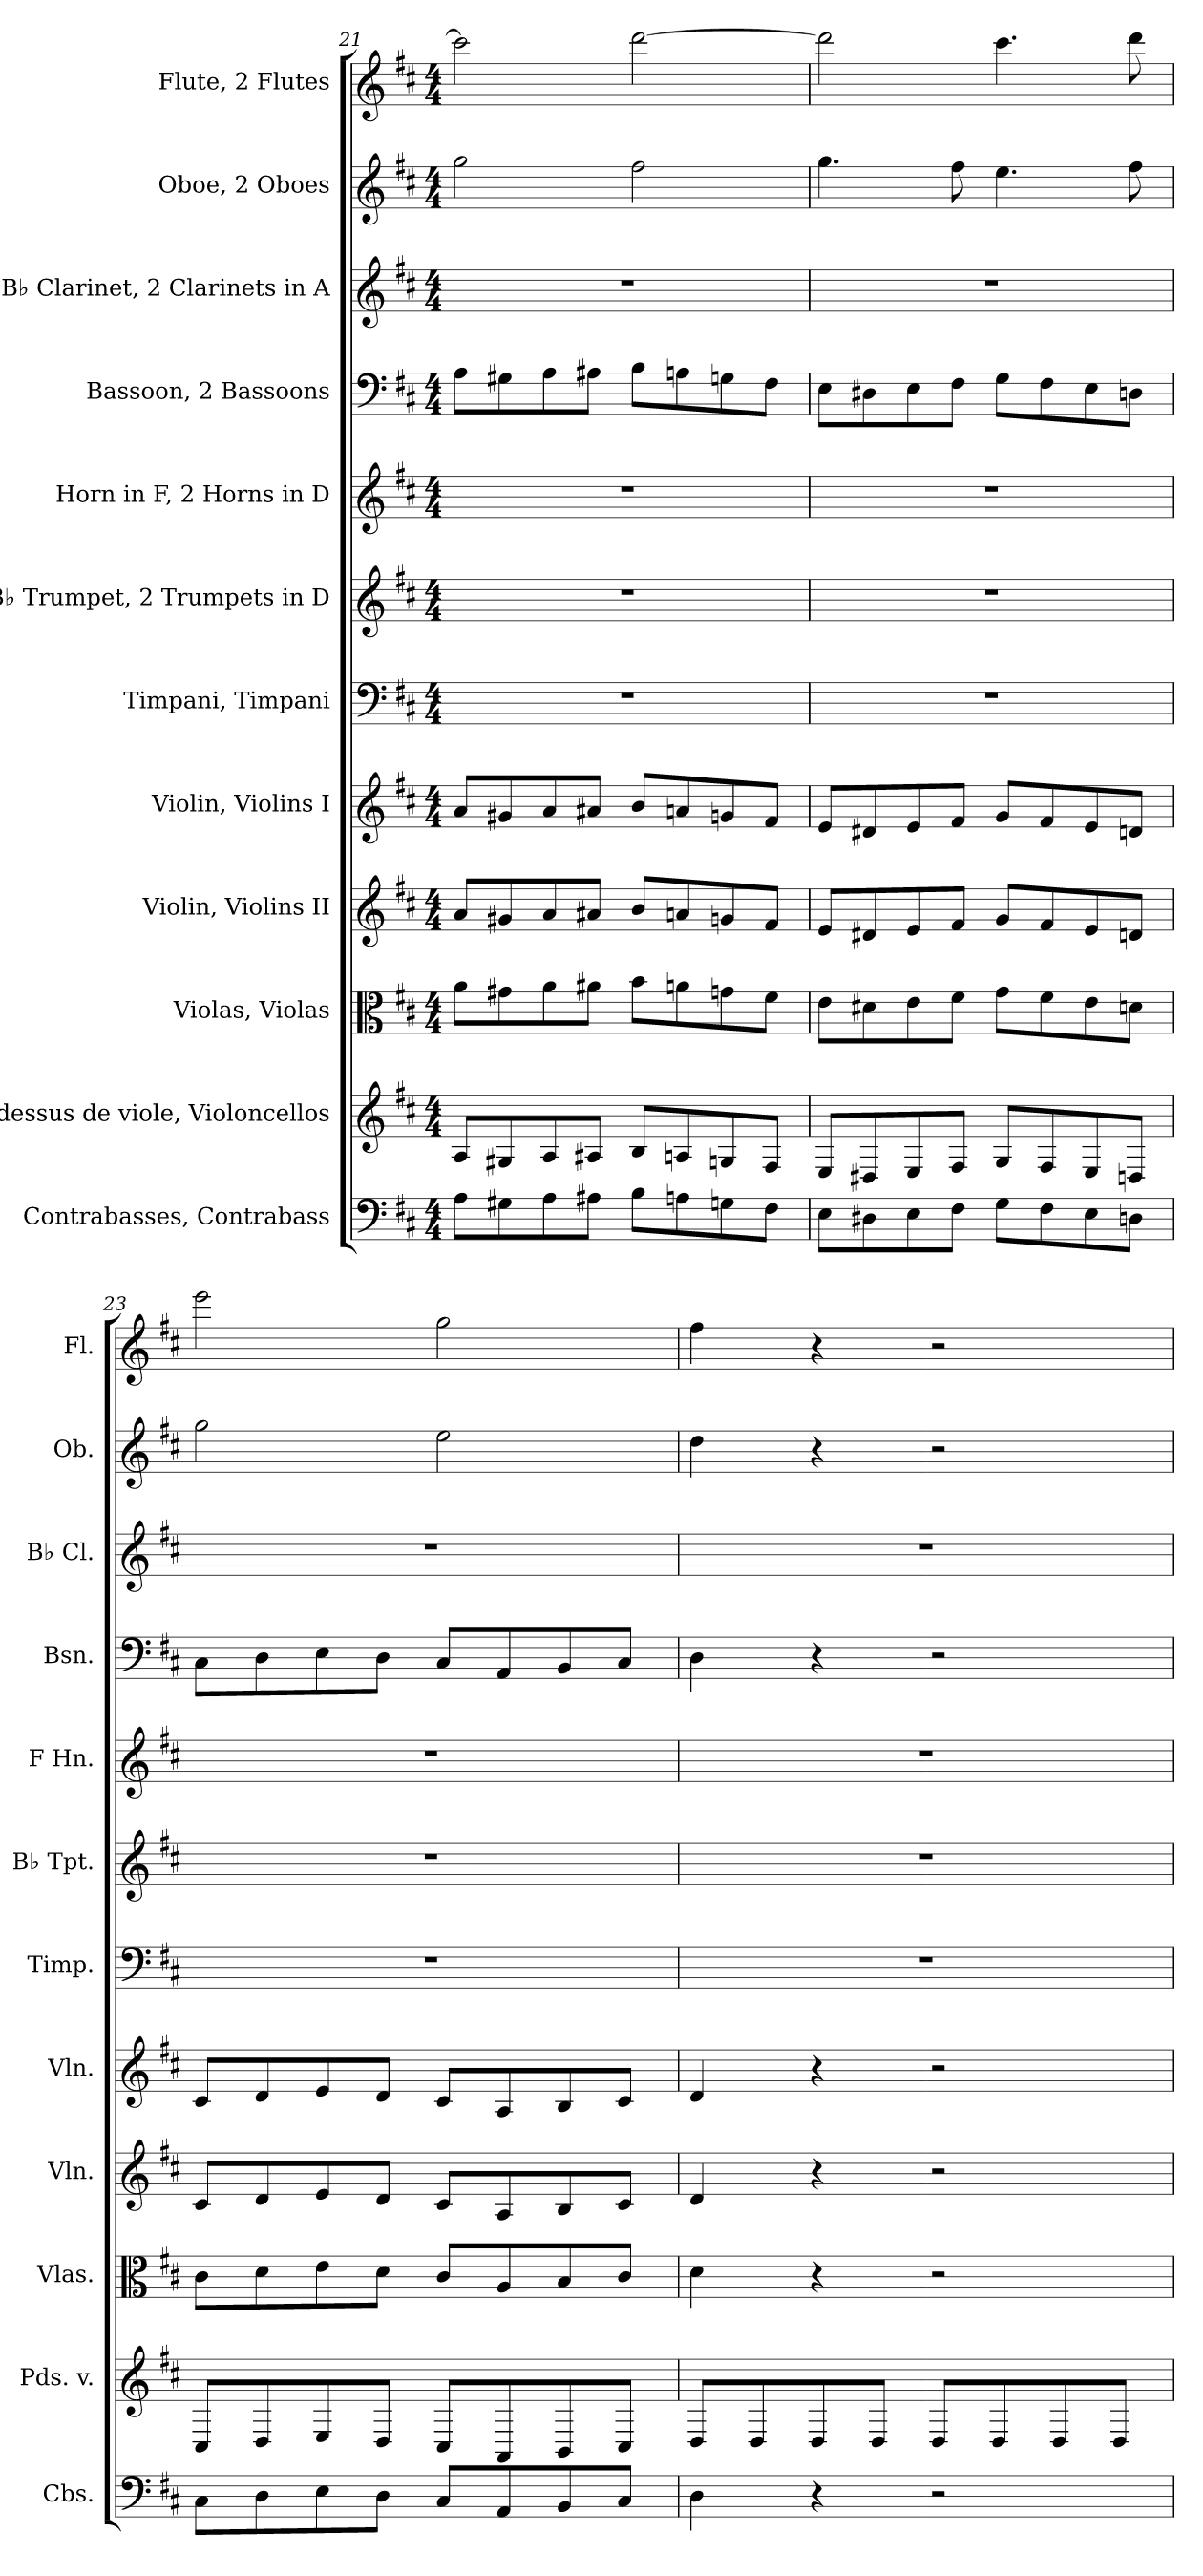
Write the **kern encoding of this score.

**kern	**kern	**kern	**kern	**kern	**kern	**kern	**kern	**kern	**kern	**kern	**kern
*part12	*part11	*part10	*part9	*part8	*part7	*part6	*part5	*part4	*part3	*part2	*part1
*staff12	*staff11	*staff10	*staff9	*staff8	*staff7	*staff6	*staff5	*staff4	*staff3	*staff2	*staff1
*I"Contrabasses, Contrabass	*I"Pardessus de viole, Violoncellos	*I"Violas, Violas	*I"Violin, Violins II	*I"Violin, Violins I	*I"Timpani, Timpani	*I"B♭ Trumpet, 2 Trumpets in D	*I"Horn in F, 2 Horns in D	*I"Bassoon, 2 Bassoons	*I"B♭ Clarinet, 2 Clarinets in A	*I"Oboe, 2 Oboes	*I"Flute, 2 Flutes
*I'Cbs.	*I'Pds. v.	*I'Vlas.	*I'Vln.	*I'Vln.	*I'Timp.	*I'B♭ Tpt.	*I'F Hn.	*I'Bsn.	*I'B♭ Cl.	*I'Ob.	*I'Fl.
*clefF4	*clefG2	*clefC3	*clefG2	*clefG2	*clefF4	*clefG2	*clefG2	*clefF4	*clefG2	*clefG2	*clefG2
*ITrd7c12	*	*	*	*	*	*ITrd1c2	*ITrd4c7	*	*ITrd1c2	*	*
*k[f#c#]	*k[f#c#]	*k[f#c#]	*k[f#c#]	*k[f#c#]	*k[f#c#]	*k[]	*k[f#]	*k[f#c#]	*k[]	*k[f#c#]	*k[f#c#]
*M4/4	*M4/4	*M4/4	*M4/4	*M4/4	*M4/4	*M4/4	*M4/4	*M4/4	*M4/4	*M4/4	*M4/4
=21	=21	=21	=21	=21	=21	=21	=21	=21	=21	=21	=21
8AA\L	8A/L	8a\L	8a/L	8a/L	1r	1r	1r	8A\L	1r	2gg\	2ccc#\]
8GG#X\	8G#X/	8g#X\	8g#X/	8g#X/	.	.	.	8G#X\	.	.	.
8AA\	8A/	8a\	8a/	8a/	.	.	.	8A\	.	.	.
8AA#X\J	8A#X/J	8a#X\J	8a#X/J	8a#X/J	.	.	.	8A#X\J	.	.	.
8BB\L	8B/L	8b\L	8b/L	8b/L	.	.	.	8B\L	.	2ff#\	[2ddd\
8AAn\	8An/	8an\	8an/	8an/	.	.	.	8An\	.	.	.
8GGn\	8Gn/	8gn\	8gn/	8gn/	.	.	.	8Gn\	.	.	.
8FF#\J	8F#/J	8f#\J	8f#/J	8f#/J	.	.	.	8F#\J	.	.	.
=22	=22	=22	=22	=22	=22	=22	=22	=22	=22	=22	=22
8EE\L	8E/L	8e\L	8e/L	8e/L	1r	1r	1r	8E\L	1r	4.gg\	2ddd\]
8DD#X\	8D#X/	8d#X\	8d#X/	8d#X/	.	.	.	8D#X\	.	.	.
8EE\	8E/	8e\	8e/	8e/	.	.	.	8E\	.	.	.
8FF#\J	8F#/J	8f#\J	8f#/J	8f#/J	.	.	.	8F#\J	.	8ff#\	.
8GG\L	8G/L	8g\L	8g/L	8g/L	.	.	.	8G\L	.	4.ee\	4.ccc#\
8FF#\	8F#/	8f#\	8f#/	8f#/	.	.	.	8F#\	.	.	.
8EE\	8E/	8e\	8e/	8e/	.	.	.	8E\	.	.	.
8DDn\J	8Dn/J	8dn\J	8dn/J	8dn/J	.	.	.	8Dn\J	.	8ff#\	8ddd\
!!LO:PB:g=z
=23	=23	=23	=23	=23	=23	=23	=23	=23	=23	=23	=23
8CC#\L	8C#/L	8c#\L	8c#/L	8c#/L	1r	1r	1r	8C#\L	1r	2gg\	2eee\
8DD\	8D/	8d\	8d/	8d/	.	.	.	8D\	.	.	.
8EE\	8E/	8e\	8e/	8e/	.	.	.	8E\	.	.	.
8DD\J	8D/J	8d\J	8d/J	8d/J	.	.	.	8D\J	.	.	.
8CC#/L	8C#/L	8c#/L	8c#/L	8c#/L	.	.	.	8C#/L	.	2ee\	2gg\
8AAA/	8AA/	8A/	8A/	8A/	.	.	.	8AA/	.	.	.
8BBB/	8BB/	8B/	8B/	8B/	.	.	.	8BB/	.	.	.
8CC#/J	8C#/J	8c#/J	8c#/J	8c#/J	.	.	.	8C#/J	.	.	.
=24	=24	=24	=24	=24	=24	=24	=24	=24	=24	=24	=24
4DD\	8D/L	4d\	4d/	4d/	1r	1r	1r	4D\	1r	4dd\	4ff#\
.	8D/	.	.	.	.	.	.	.	.	.	.
4r	8D/	4r	4r	4r	.	.	.	4r	.	4r	4r
.	8D/J	.	.	.	.	.	.	.	.	.	.
2r	8D/L	2r	2r	2r	.	.	.	2r	.	2r	2r
.	8D/	.	.	.	.	.	.	.	.	.	.
.	8D/	.	.	.	.	.	.	.	.	.	.
.	8D/J	.	.	.	.	.	.	.	.	.	.
=	=	=	=	=	=	=	=	=	=	=	=
*-	*-	*-	*-	*-	*-	*-	*-	*-	*-	*-	*-
